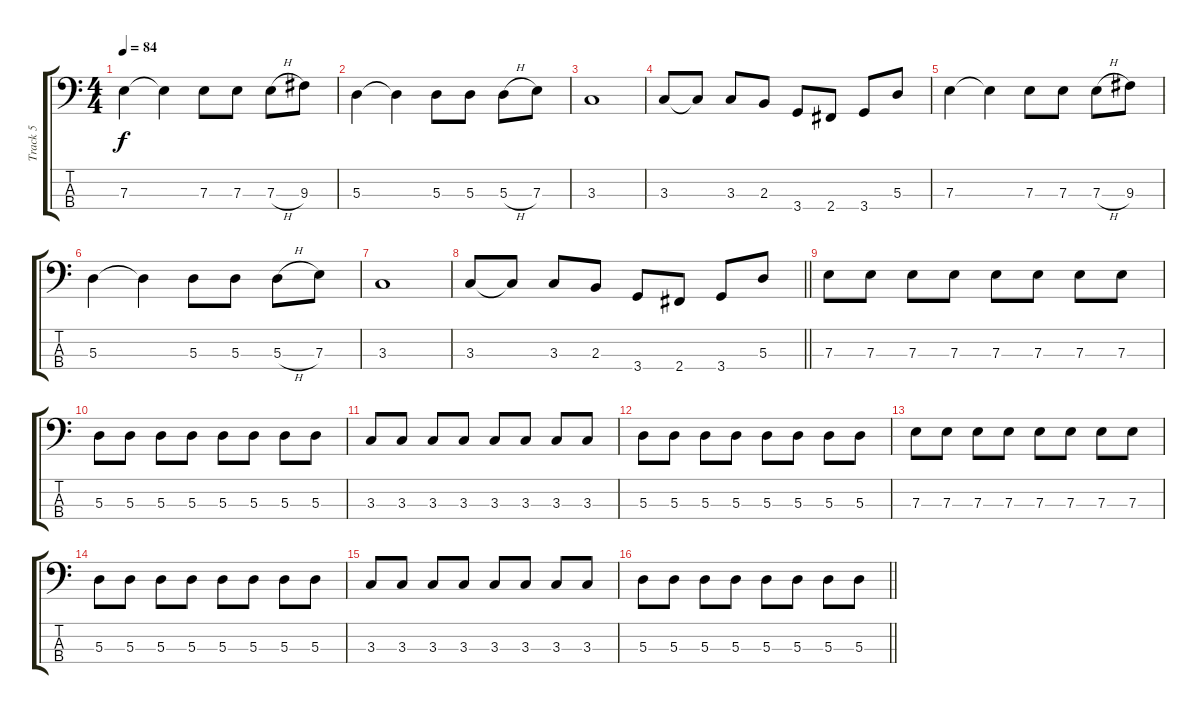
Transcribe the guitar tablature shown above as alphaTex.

\track ("Track 5" "Track 5") {instrument electricbassfinger}
\staff {score tabs}
\tuning (G2 D2 A1 E1) {hide}
\ts (4 4)
\tempo 84
\clef f4
\ks c
7.3.4{dy f} 7.3{t}.4 7.3.8 7.3.8 7.3{h}.8 9.3.8 |
5.3.4 5.3{t}.4 5.3.8 5.3.8 5.3{h}.8 7.3.8 |
3.3.1 |
3.3.8 3.3{t}.8 3.3.8 2.3.8 3.4.8 2.4.8 3.4.8 5.3.8 |
7.3.4 7.3{t}.4 7.3.8 7.3.8 7.3{h}.8 9.3.8 |
5.3.4 5.3{t}.4 5.3.8 5.3.8 5.3{h}.8 7.3.8 |
3.3.1 |
\barLineRight lightlight
3.3.8 3.3{t}.8 3.3.8 2.3.8 3.4.8 2.4.8 3.4.8 5.3.8 |
7.3.8 7.3.8 7.3.8 7.3.8 7.3.8 7.3.8 7.3.8 7.3.8 |
5.3.8 5.3.8 5.3.8 5.3.8 5.3.8 5.3.8 5.3.8 5.3.8 |
3.3.8 3.3.8 3.3.8 3.3.8 3.3.8 3.3.8 3.3.8 3.3.8 |
5.3.8 5.3.8 5.3.8 5.3.8 5.3.8 5.3.8 5.3.8 5.3.8 |
7.3.8 7.3.8 7.3.8 7.3.8 7.3.8 7.3.8 7.3.8 7.3.8 |
5.3.8 5.3.8 5.3.8 5.3.8 5.3.8 5.3.8 5.3.8 5.3.8 |
3.3.8 3.3.8 3.3.8 3.3.8 3.3.8 3.3.8 3.3.8 3.3.8 |
\barLineRight lightlight
5.3.8 5.3.8 5.3.8 5.3.8 5.3.8 5.3.8 5.3.8 5.3.8
